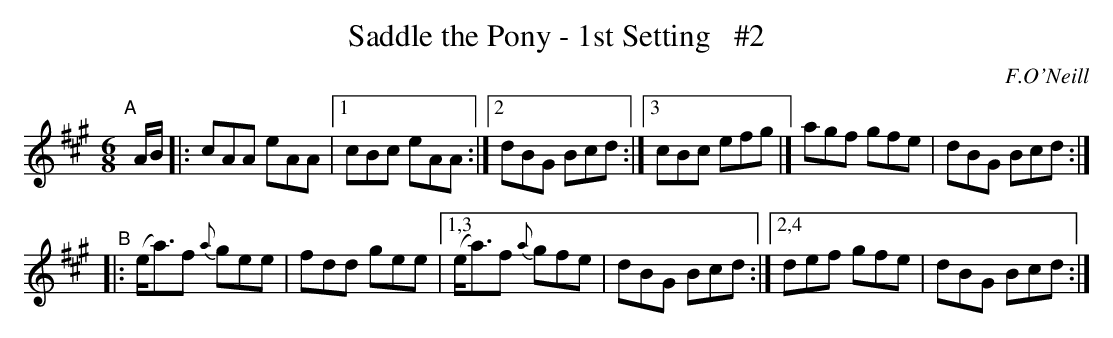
X:1
T: Saddle the Pony - 1st Setting   #2
O: F.O'Neill
M: 6/8
L: 1/8
K: A
"^A"[|] A/B/ \
|: cAA eAA |[1 cBc eAA \
          :|[2 dBG Bcd \
          :|[3 cBc efg |] agf gfe | dBG Bcd :|
"^B"\
|: (e/a3/)f {a}gee | fdd gee |[1,3 (e/a3/)f {a}gfe | dBG Bcd \
                            :|[2,4 def gfe | dBG Bcd :|
